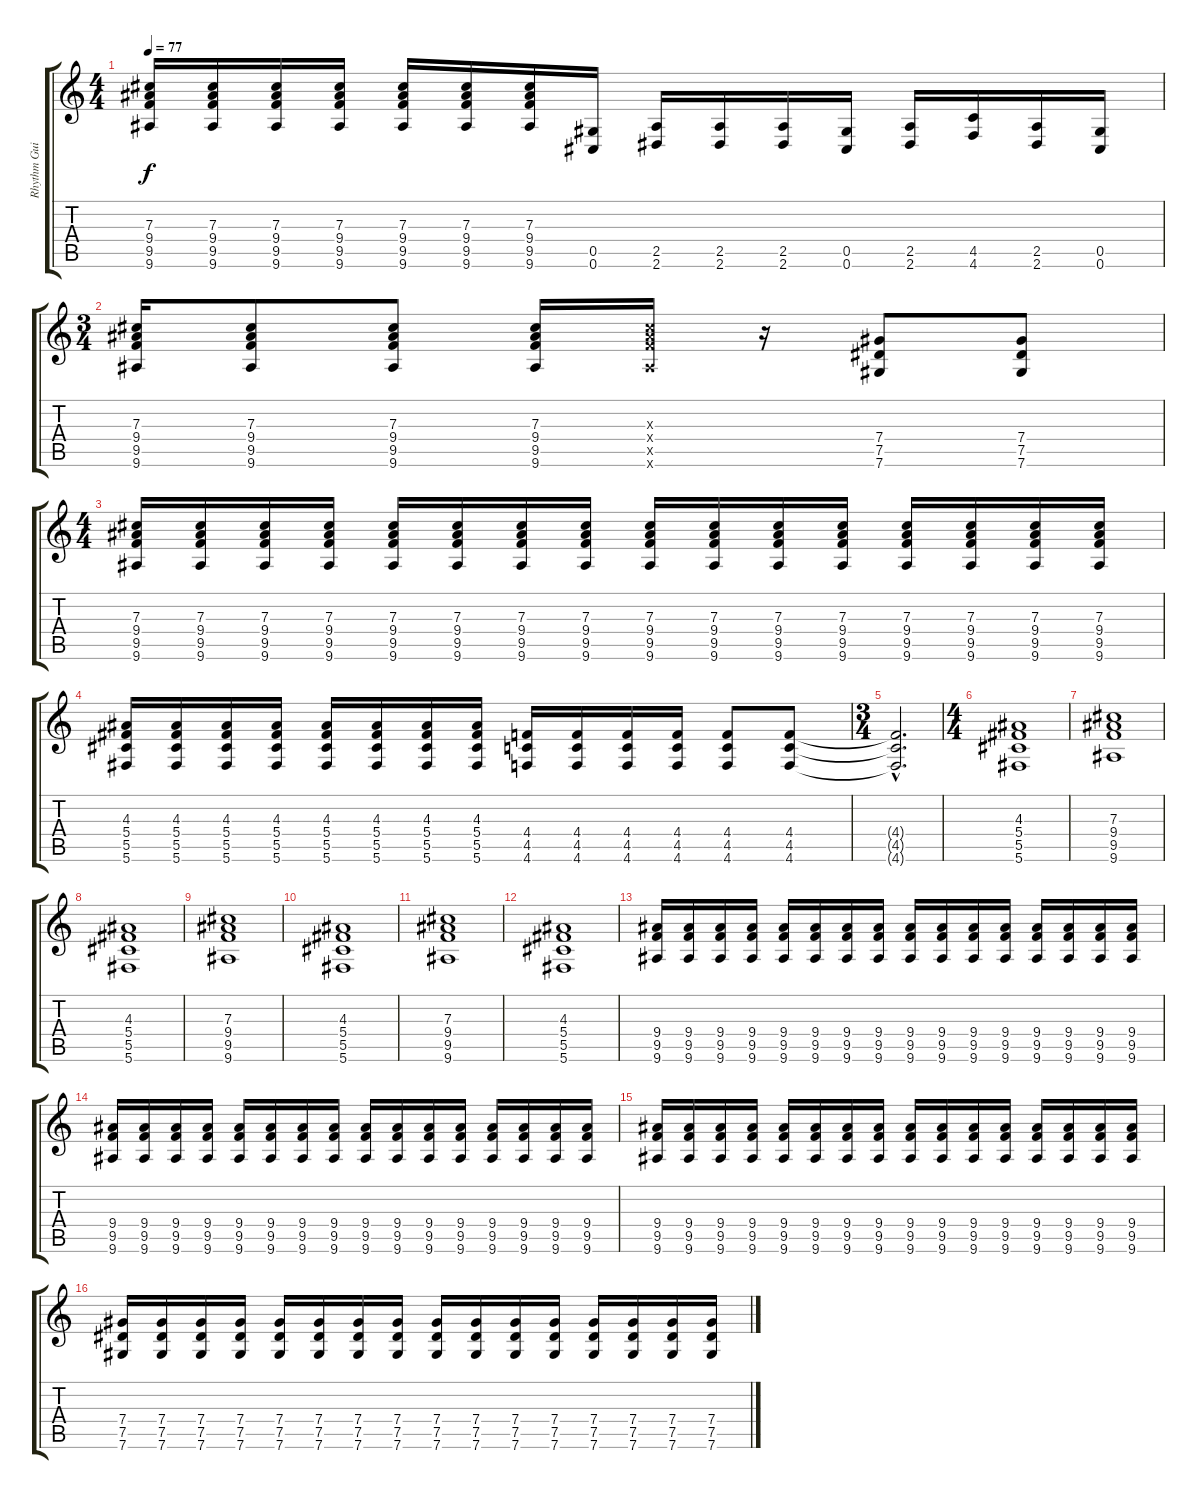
\track ("Rhythm Guitar" "Rhythm Gui") {instrument overdrivenguitar}
\staff {score tabs}
\tuning (Eb4 Bb3 Gb3 Db3 Ab2 Db2) {hide}
\ts (4 4)
\tempo 77
\clef g2
\ks c
(7.3 9.4 9.5 9.6).16{dy f} (7.3 9.4 9.5 9.6).16 (7.3 9.4 9.5 9.6).16 (7.3 9.4 9.5 9.6).16 (7.3 9.4 9.5 9.6).16 (7.3 9.4 9.5 9.6).16 (7.3 9.4 9.5 9.6).16 (0.5 0.6).16 (2.5 2.6).16 (2.5 2.6).16 (2.5 2.6).16 (0.5 0.6).16 (2.5 2.6).16 (4.5 4.6).16 (2.5 2.6).16 (0.5 0.6).16 |
\ts (3 4)
(7.3 9.4 9.5 9.6).16 (7.3 9.4 9.5 9.6).8 (7.3 9.4 9.5 9.6).8 (7.3 9.4 9.5 9.6).16 (7.3{x} 9.4{x} 9.5{x} 9.6{x}).16 r.16 (7.4 7.5 7.6).8 (7.4 7.5 7.6).8 |
\ts (4 4)
(7.3 9.4 9.5 9.6).16 (7.3 9.4 9.5 9.6).16 (7.3 9.4 9.5 9.6).16 (7.3 9.4 9.5 9.6).16 (7.3 9.4 9.5 9.6).16 (7.3 9.4 9.5 9.6).16 (7.3 9.4 9.5 9.6).16 (7.3 9.4 9.5 9.6).16 (7.3 9.4 9.5 9.6).16 (7.3 9.4 9.5 9.6).16 (7.3 9.4 9.5 9.6).16 (7.3 9.4 9.5 9.6).16 (7.3 9.4 9.5 9.6).16 (7.3 9.4 9.5 9.6).16 (7.3 9.4 9.5 9.6).16 (7.3 9.4 9.5 9.6).16 |
(4.3 5.4 5.5 5.6).16 (4.3 5.4 5.5 5.6).16 (4.3 5.4 5.5 5.6).16 (4.3 5.4 5.5 5.6).16 (4.3 5.4 5.5 5.6).16 (4.3 5.4 5.5 5.6).16 (4.3 5.4 5.5 5.6).16 (4.3 5.4 5.5 5.6).16 (4.4 4.5 4.6).16 (4.4 4.5 4.6).16 (4.4 4.5 4.6).16 (4.4 4.5 4.6).16 (4.4 4.5 4.6).8 (4.4 4.5 4.6).8 |
\ts (3 4)
(4.4{hac t} 4.5{hac t} 4.6{hac t}).2{d} |
\ts (4 4)
(4.3 5.4 5.5 5.6).1 |
(7.3 9.4 9.5 9.6).1 |
(4.3 5.4 5.5 5.6).1 |
(7.3 9.4 9.5 9.6).1 |
(4.3 5.4 5.5 5.6).1 |
(7.3 9.4 9.5 9.6).1 |
(4.3 5.4 5.5 5.6).1 |
(9.4 9.5 9.6).16 (9.4 9.5 9.6).16 (9.4 9.5 9.6).16 (9.4 9.5 9.6).16 (9.4 9.5 9.6).16 (9.4 9.5 9.6).16 (9.4 9.5 9.6).16 (9.4 9.5 9.6).16 (9.4 9.5 9.6).16 (9.4 9.5 9.6).16 (9.4 9.5 9.6).16 (9.4 9.5 9.6).16 (9.4 9.5 9.6).16 (9.4 9.5 9.6).16 (9.4 9.5 9.6).16 (9.4 9.5 9.6).16 |
(9.4 9.5 9.6).16 (9.4 9.5 9.6).16 (9.4 9.5 9.6).16 (9.4 9.5 9.6).16 (9.4 9.5 9.6).16 (9.4 9.5 9.6).16 (9.4 9.5 9.6).16 (9.4 9.5 9.6).16 (9.4 9.5 9.6).16 (9.4 9.5 9.6).16 (9.4 9.5 9.6).16 (9.4 9.5 9.6).16 (9.4 9.5 9.6).16 (9.4 9.5 9.6).16 (9.4 9.5 9.6).16 (9.4 9.5 9.6).16 |
(9.4 9.5 9.6).16 (9.4 9.5 9.6).16 (9.4 9.5 9.6).16 (9.4 9.5 9.6).16 (9.4 9.5 9.6).16 (9.4 9.5 9.6).16 (9.4 9.5 9.6).16 (9.4 9.5 9.6).16 (9.4 9.5 9.6).16 (9.4 9.5 9.6).16 (9.4 9.5 9.6).16 (9.4 9.5 9.6).16 (9.4 9.5 9.6).16 (9.4 9.5 9.6).16 (9.4 9.5 9.6).16 (9.4 9.5 9.6).16 |
(7.4 7.5 7.6).16 (7.4 7.5 7.6).16 (7.4 7.5 7.6).16 (7.4 7.5 7.6).16 (7.4 7.5 7.6).16 (7.4 7.5 7.6).16 (7.4 7.5 7.6).16 (7.4 7.5 7.6).16 (7.4 7.5 7.6).16 (7.4 7.5 7.6).16 (7.4 7.5 7.6).16 (7.4 7.5 7.6).16 (7.4 7.5 7.6).16 (7.4 7.5 7.6).16 (7.4 7.5 7.6).16 (7.4 7.5 7.6).16
